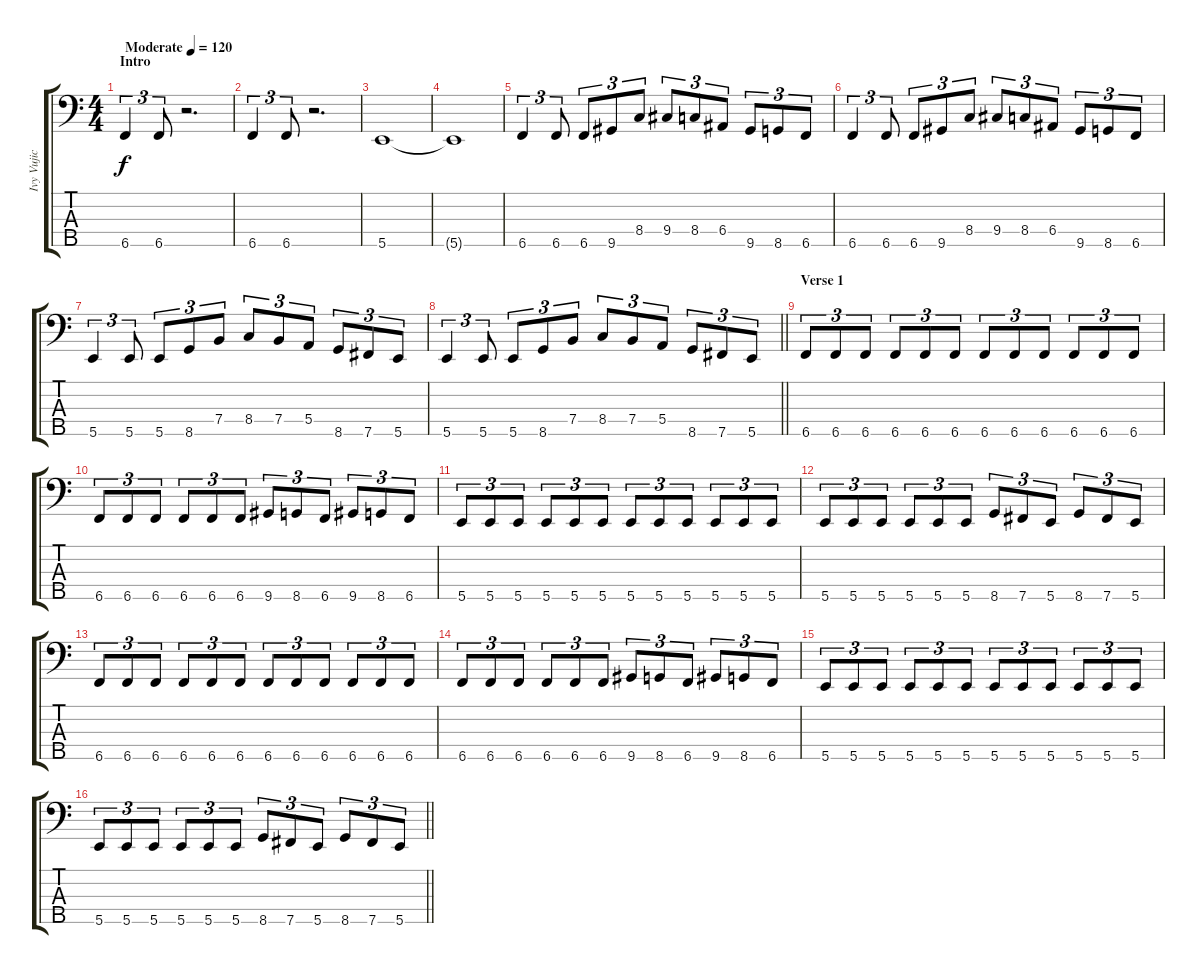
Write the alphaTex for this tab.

\track ("Ivy Vujic" "Ivy Vujic") {instrument electricbassfinger}
\staff {score tabs}
\tuning (G2 D2 A1 E1 B0) {hide}
\ts (4 4)
\section ("" "Intro")
\tempo (120 "Moderate")
\clef f4
\ks c
6.5.4{tu (3 2) dy f instrument electricbassfinger} 6.5.8{tu (3 2)} r.2{d} |
6.5.4{tu (3 2)} 6.5.8{tu (3 2)} r.2{d} |
5.5.1 |
5.5{t}.1 |
6.5.4{tu (3 2)} 6.5.8{tu (3 2)} 6.5.8{tu (3 2)} 9.5.8{tu (3 2)} 8.4.8{tu (3 2)} 9.4.8{tu (3 2)} 8.4.8{tu (3 2)} 6.4.8{tu (3 2)} 9.5.8{tu (3 2)} 8.5.8{tu (3 2)} 6.5.8{tu (3 2)} |
6.5.4{tu (3 2)} 6.5.8{tu (3 2)} 6.5.8{tu (3 2)} 9.5.8{tu (3 2)} 8.4.8{tu (3 2)} 9.4.8{tu (3 2)} 8.4.8{tu (3 2)} 6.4.8{tu (3 2)} 9.5.8{tu (3 2)} 8.5.8{tu (3 2)} 6.5.8{tu (3 2)} |
5.5.4{tu (3 2)} 5.5.8{tu (3 2)} 5.5.8{tu (3 2)} 8.5.8{tu (3 2)} 7.4.8{tu (3 2)} 8.4.8{tu (3 2)} 7.4.8{tu (3 2)} 5.4.8{tu (3 2)} 8.5.8{tu (3 2)} 7.5.8{tu (3 2)} 5.5.8{tu (3 2)} |
\barLineRight lightlight
5.5.4{tu (3 2)} 5.5.8{tu (3 2)} 5.5.8{tu (3 2)} 8.5.8{tu (3 2)} 7.4.8{tu (3 2)} 8.4.8{tu (3 2)} 7.4.8{tu (3 2)} 5.4.8{tu (3 2)} 8.5.8{tu (3 2)} 7.5.8{tu (3 2)} 5.5.8{tu (3 2)} |
\section ("" "Verse 1")
6.5.8{tu (3 2)} 6.5.8{tu (3 2)} 6.5.8{tu (3 2)} 6.5.8{tu (3 2)} 6.5.8{tu (3 2)} 6.5.8{tu (3 2)} 6.5.8{tu (3 2)} 6.5.8{tu (3 2)} 6.5.8{tu (3 2)} 6.5.8{tu (3 2)} 6.5.8{tu (3 2)} 6.5.8{tu (3 2)} |
6.5.8{tu (3 2)} 6.5.8{tu (3 2)} 6.5.8{tu (3 2)} 6.5.8{tu (3 2)} 6.5.8{tu (3 2)} 6.5.8{tu (3 2)} 9.5.8{tu (3 2)} 8.5.8{tu (3 2)} 6.5.8{tu (3 2)} 9.5.8{tu (3 2)} 8.5.8{tu (3 2)} 6.5.8{tu (3 2)} |
5.5.8{tu (3 2)} 5.5.8{tu (3 2)} 5.5.8{tu (3 2)} 5.5.8{tu (3 2)} 5.5.8{tu (3 2)} 5.5.8{tu (3 2)} 5.5.8{tu (3 2)} 5.5.8{tu (3 2)} 5.5.8{tu (3 2)} 5.5.8{tu (3 2)} 5.5.8{tu (3 2)} 5.5.8{tu (3 2)} |
5.5.8{tu (3 2)} 5.5.8{tu (3 2)} 5.5.8{tu (3 2)} 5.5.8{tu (3 2)} 5.5.8{tu (3 2)} 5.5.8{tu (3 2)} 8.5.8{tu (3 2)} 7.5.8{tu (3 2)} 5.5.8{tu (3 2)} 8.5.8{tu (3 2)} 7.5.8{tu (3 2)} 5.5.8{tu (3 2)} |
6.5.8{tu (3 2)} 6.5.8{tu (3 2)} 6.5.8{tu (3 2)} 6.5.8{tu (3 2)} 6.5.8{tu (3 2)} 6.5.8{tu (3 2)} 6.5.8{tu (3 2)} 6.5.8{tu (3 2)} 6.5.8{tu (3 2)} 6.5.8{tu (3 2)} 6.5.8{tu (3 2)} 6.5.8{tu (3 2)} |
6.5.8{tu (3 2)} 6.5.8{tu (3 2)} 6.5.8{tu (3 2)} 6.5.8{tu (3 2)} 6.5.8{tu (3 2)} 6.5.8{tu (3 2)} 9.5.8{tu (3 2)} 8.5.8{tu (3 2)} 6.5.8{tu (3 2)} 9.5.8{tu (3 2)} 8.5.8{tu (3 2)} 6.5.8{tu (3 2)} |
5.5.8{tu (3 2)} 5.5.8{tu (3 2)} 5.5.8{tu (3 2)} 5.5.8{tu (3 2)} 5.5.8{tu (3 2)} 5.5.8{tu (3 2)} 5.5.8{tu (3 2)} 5.5.8{tu (3 2)} 5.5.8{tu (3 2)} 5.5.8{tu (3 2)} 5.5.8{tu (3 2)} 5.5.8{tu (3 2)} |
\barLineRight lightlight
5.5.8{tu (3 2)} 5.5.8{tu (3 2)} 5.5.8{tu (3 2)} 5.5.8{tu (3 2)} 5.5.8{tu (3 2)} 5.5.8{tu (3 2)} 8.5.8{tu (3 2)} 7.5.8{tu (3 2)} 5.5.8{tu (3 2)} 8.5.8{tu (3 2)} 7.5.8{tu (3 2)} 5.5.8{tu (3 2)}
